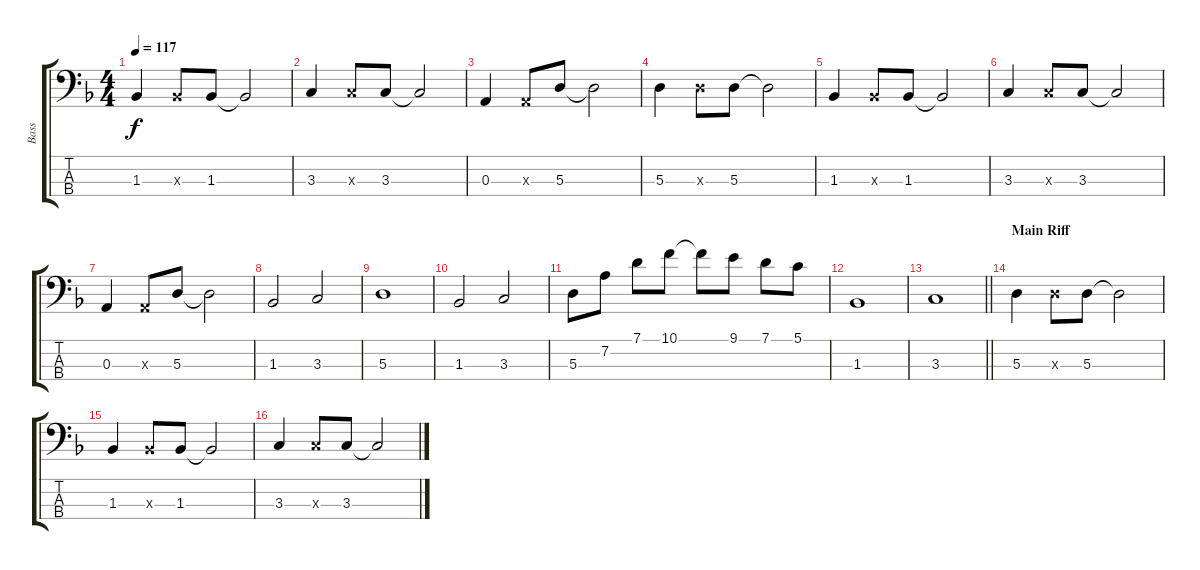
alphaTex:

\track ("Bass" "Bass") {instrument electricbassfinger}
\staff {score tabs}
\tuning (G2 D2 A1 E1) {hide}
\ts (4 4)
\tempo 117
\clef f4
\ks dminor
1.3.4{dy f} 1.3{x}.8 1.3.8 1.3{t}.2 |
3.3.4 3.3{x}.8 3.3.8 3.3{t}.2 |
0.3.4 0.3{x}.8 5.3.8 5.3{t}.2 |
5.3.4 5.3{x}.8 5.3.8 5.3{t}.2 |
1.3.4 1.3{x}.8 1.3.8 1.3{t}.2 |
3.3.4 3.3{x}.8 3.3.8 3.3{t}.2 |
0.3.4 0.3{x}.8 5.3.8 5.3{t}.2 |
1.3.2 3.3.2 |
5.3.1 |
1.3.2 3.3.2 |
5.3.8 7.2.8 7.1.8 10.1.8 10.1{t}.8 9.1.8 7.1.8 5.1.8 |
1.3.1 |
\barLineRight lightlight
3.3.1 |
\section ("" "Main Riff")
5.3.4 5.3{x}.8 5.3.8 5.3{t}.2 |
1.3.4 1.3{x}.8 1.3.8 1.3{t}.2 |
3.3.4 3.3{x}.8 3.3.8 3.3{t}.2
